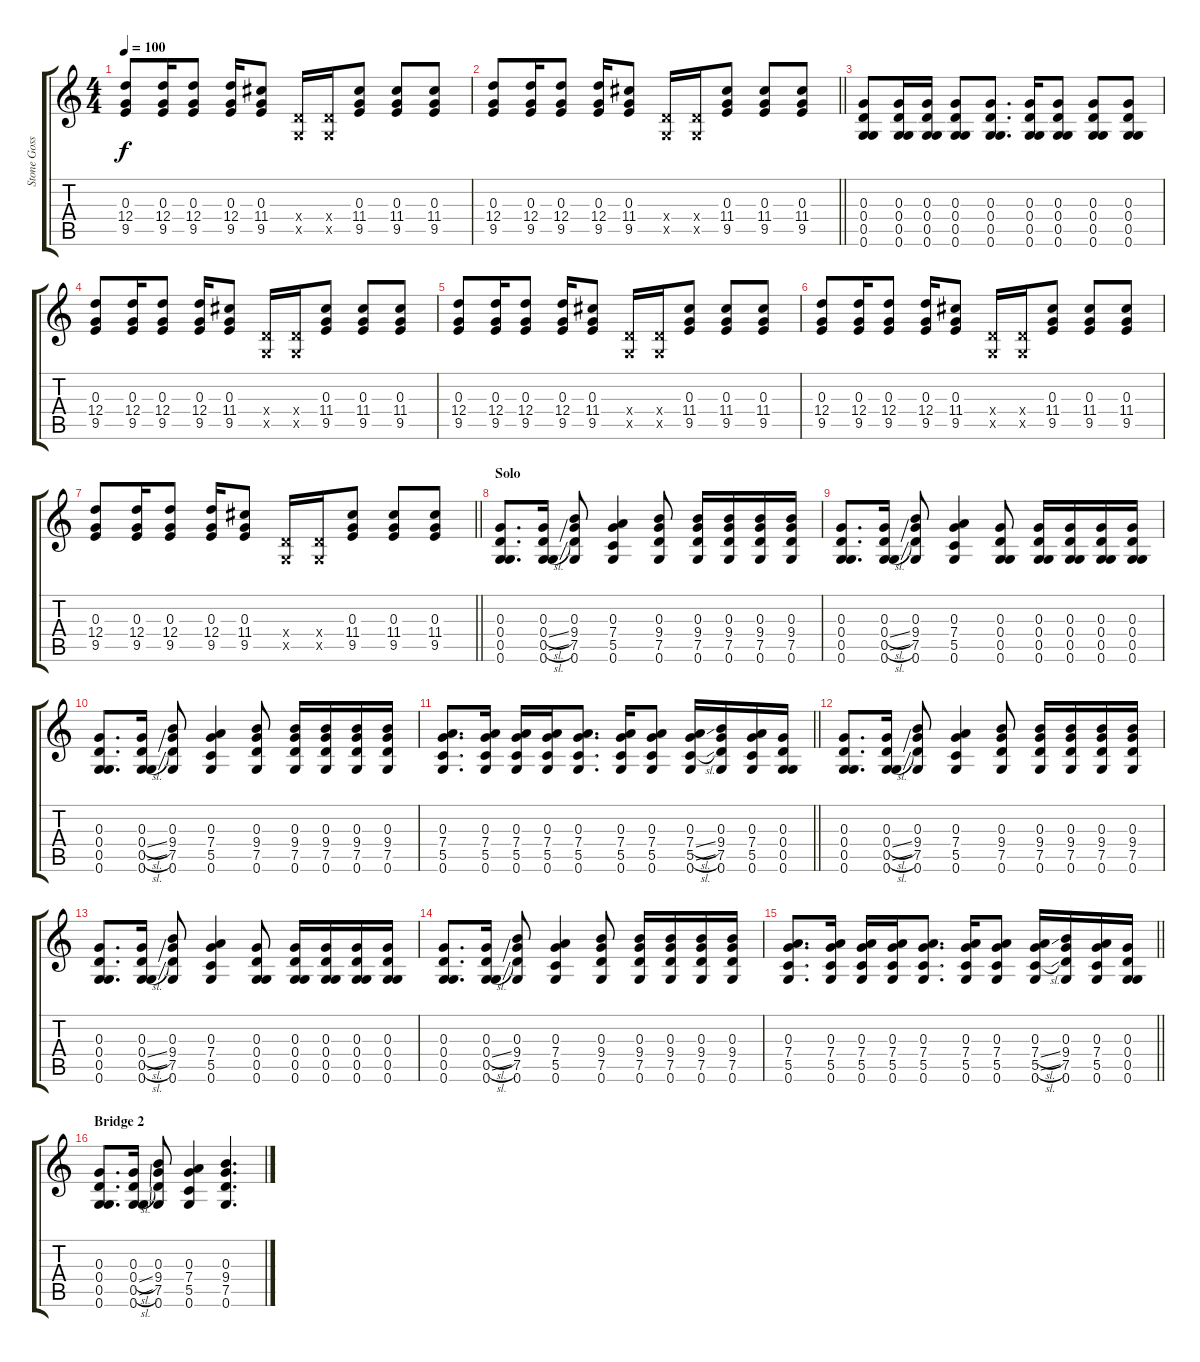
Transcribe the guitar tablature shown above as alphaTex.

\track ("Stone Gossard" "Stone Goss") {instrument acousticguitarsteel}
\staff {score tabs}
\tuning (D4 B3 G3 D3 G2 G2) {hide}
\ts (4 4)
\tempo 100
\clef g2
\ks c
(0.3 12.4 9.5).8{dy f} (0.3 12.4 9.5).16 (0.3 12.4 9.5).8 (0.3 12.4 9.5).16 (0.3 11.4 9.5).8 (0.4{x} 0.5{x}).16 (0.4{x} 0.5{x}).16 (0.3 11.4 9.5).8 (0.3 11.4 9.5).8 (0.3 11.4 9.5).8 |
\barLineRight lightlight
(0.3 12.4 9.5).8 (0.3 12.4 9.5).16 (0.3 12.4 9.5).8 (0.3 12.4 9.5).16 (0.3 11.4 9.5).8 (0.4{x} 0.5{x}).16 (0.4{x} 0.5{x}).16 (0.3 11.4 9.5).8 (0.3 11.4 9.5).8 (0.3 11.4 9.5).8 |
(0.3 0.4 0.5 0.6).8 (0.3 0.4 0.5 0.6).16 (0.3 0.4 0.5 0.6).16 (0.3 0.4 0.5 0.6).8 (0.3 0.4 0.5 0.6).8{d} (0.3 0.4 0.5 0.6).16 (0.3 0.4 0.5 0.6).8 (0.3 0.4 0.5 0.6).8 (0.3 0.4 0.5 0.6).8 |
(0.3 12.4 9.5).8 (0.3 12.4 9.5).16 (0.3 12.4 9.5).8 (0.3 12.4 9.5).16 (0.3 11.4 9.5).8 (0.4{x} 0.5{x}).16 (0.4{x} 0.5{x}).16 (0.3 11.4 9.5).8 (0.3 11.4 9.5).8 (0.3 11.4 9.5).8 |
(0.3 12.4 9.5).8 (0.3 12.4 9.5).16 (0.3 12.4 9.5).8 (0.3 12.4 9.5).16 (0.3 11.4 9.5).8 (0.4{x} 0.5{x}).16 (0.4{x} 0.5{x}).16 (0.3 11.4 9.5).8 (0.3 11.4 9.5).8 (0.3 11.4 9.5).8 |
(0.3 12.4 9.5).8 (0.3 12.4 9.5).16 (0.3 12.4 9.5).8 (0.3 12.4 9.5).16 (0.3 11.4 9.5).8 (0.4{x} 0.5{x}).16 (0.4{x} 0.5{x}).16 (0.3 11.4 9.5).8 (0.3 11.4 9.5).8 (0.3 11.4 9.5).8 |
\barLineRight lightlight
(0.3 12.4 9.5).8 (0.3 12.4 9.5).16 (0.3 12.4 9.5).8 (0.3 12.4 9.5).16 (0.3 11.4 9.5).8 (0.4{x} 0.5{x}).16 (0.4{x} 0.5{x}).16 (0.3 11.4 9.5).8 (0.3 11.4 9.5).8 (0.3 11.4 9.5).8 |
\section ("" "Solo")
(0.3 0.4 0.5 0.6).8{d} (0.3 0.4{sl} 0.5{sl} 0.6).16 (0.3 9.4 7.5 0.6).8 (0.3 7.4 5.5 0.6).4 (0.3 9.4 7.5 0.6).8 (0.3 9.4 7.5 0.6).16 (0.3 9.4 7.5 0.6).16 (0.3 9.4 7.5 0.6).16 (0.3 9.4 7.5 0.6).16 |
(0.3 0.4 0.5 0.6).8{d} (0.3 0.4{sl} 0.5{sl} 0.6).16 (0.3 9.4 7.5 0.6).8 (0.3 7.4 5.5 0.6).4 (0.3 0.4 0.5 0.6).8 (0.3 0.4 0.5 0.6).16 (0.3 0.4 0.5 0.6).16 (0.3 0.4 0.5 0.6).16 (0.3 0.4 0.5 0.6).16 |
(0.3 0.4 0.5 0.6).8{d} (0.3 0.4{sl} 0.5{sl} 0.6).16 (0.3 9.4 7.5 0.6).8 (0.3 7.4 5.5 0.6).4 (0.3 9.4 7.5 0.6).8 (0.3 9.4 7.5 0.6).16 (0.3 9.4 7.5 0.6).16 (0.3 9.4 7.5 0.6).16 (0.3 9.4 7.5 0.6).16 |
\barLineRight lightlight
(0.3 7.4 5.5 0.6).8{d} (0.3 7.4 5.5 0.6).16 (0.3 7.4 5.5 0.6).16 (0.3 7.4 5.5 0.6).16 (0.3 7.4 5.5 0.6).8{d} (0.3 7.4 5.5 0.6).16 (0.3 7.4 5.5 0.6).8 (0.3 7.4{sl} 5.5{sl} 0.6).16 (0.3 9.4 7.5 0.6).16 (0.3 7.4 5.5 0.6).16 (0.3 0.4 0.5 0.6).16 |
(0.3 0.4 0.5 0.6).8{d} (0.3 0.4{sl} 0.5{sl} 0.6).16 (0.3 9.4 7.5 0.6).8 (0.3 7.4 5.5 0.6).4 (0.3 9.4 7.5 0.6).8 (0.3 9.4 7.5 0.6).16 (0.3 9.4 7.5 0.6).16 (0.3 9.4 7.5 0.6).16 (0.3 9.4 7.5 0.6).16 |
(0.3 0.4 0.5 0.6).8{d} (0.3 0.4{sl} 0.5{sl} 0.6).16 (0.3 9.4 7.5 0.6).8 (0.3 7.4 5.5 0.6).4 (0.3 0.4 0.5 0.6).8 (0.3 0.4 0.5 0.6).16 (0.3 0.4 0.5 0.6).16 (0.3 0.4 0.5 0.6).16 (0.3 0.4 0.5 0.6).16 |
(0.3 0.4 0.5 0.6).8{d} (0.3 0.4{sl} 0.5{sl} 0.6).16 (0.3 9.4 7.5 0.6).8 (0.3 7.4 5.5 0.6).4 (0.3 9.4 7.5 0.6).8 (0.3 9.4 7.5 0.6).16 (0.3 9.4 7.5 0.6).16 (0.3 9.4 7.5 0.6).16 (0.3 9.4 7.5 0.6).16 |
\barLineRight lightlight
(0.3 7.4 5.5 0.6).8{d} (0.3 7.4 5.5 0.6).16 (0.3 7.4 5.5 0.6).16 (0.3 7.4 5.5 0.6).16 (0.3 7.4 5.5 0.6).8{d} (0.3 7.4 5.5 0.6).16 (0.3 7.4 5.5 0.6).8 (0.3 7.4{sl} 5.5{sl} 0.6).16 (0.3 9.4 7.5 0.6).16 (0.3 7.4 5.5 0.6).16 (0.3 0.4 0.5 0.6).16 |
\section ("" "Bridge 2")
(0.3 0.4 0.5 0.6).8{d} (0.3 0.4{sl} 0.5{sl} 0.6).16 (0.3 9.4 7.5 0.6).8 (0.3 7.4 5.5 0.6).4 (0.3 9.4 7.5 0.6).4{d}
